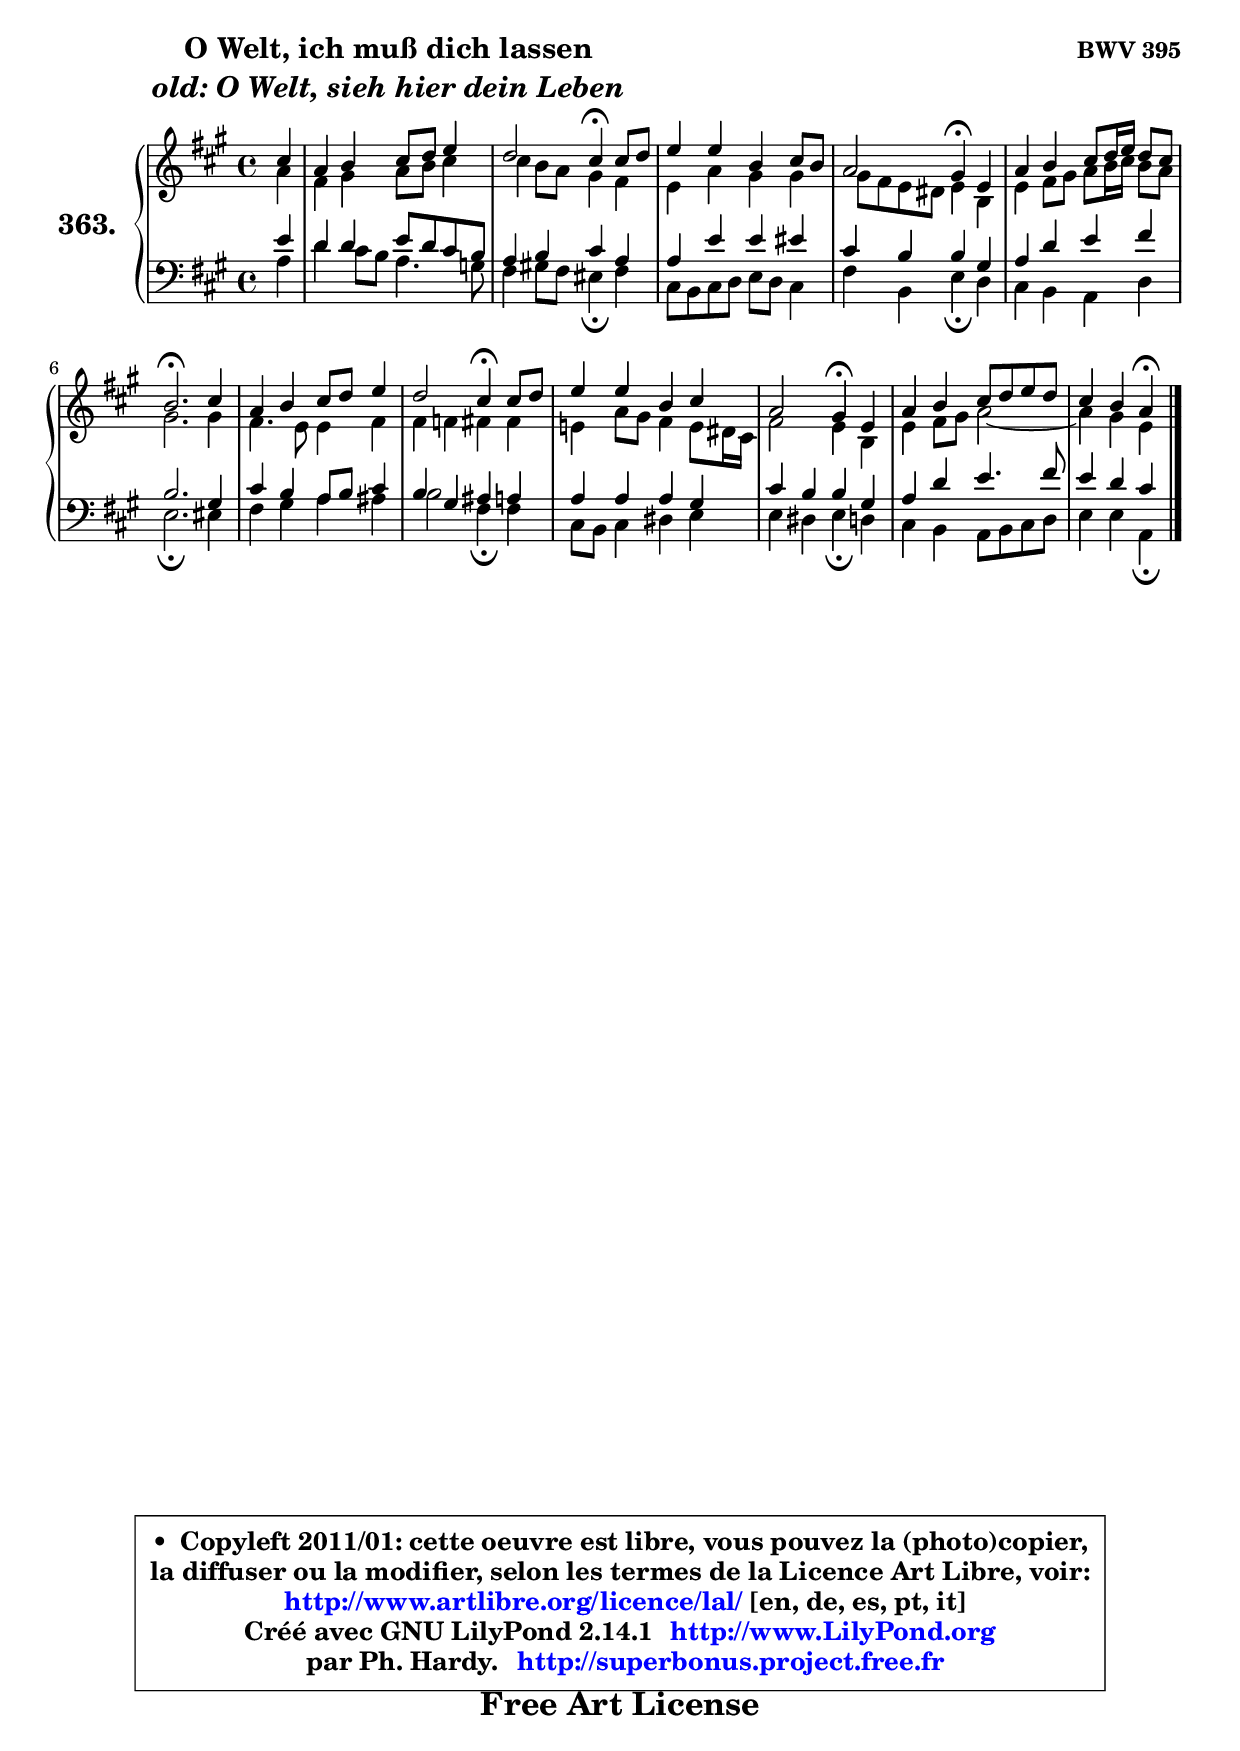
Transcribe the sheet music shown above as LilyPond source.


\version "2.14.1"

    \paper {
%	system-system-spacing #'padding = #0.1
%	score-system-spacing #'padding = #0.1
%	ragged-bottom = ##f
%	ragged-last-bottom = ##f
	}

    \header {
      opus = \markup { \bold "BWV 395" }
      piece = \markup { \hspace #9 \fontsize #2 \bold \column \center-align { \line { "O Welt, ich muß dich lassen" }
                     \line { \italic "old: O Welt, sieh hier dein Leben" }
                 } }
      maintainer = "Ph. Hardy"
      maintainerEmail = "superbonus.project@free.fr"
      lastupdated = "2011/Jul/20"
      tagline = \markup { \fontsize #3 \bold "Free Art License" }
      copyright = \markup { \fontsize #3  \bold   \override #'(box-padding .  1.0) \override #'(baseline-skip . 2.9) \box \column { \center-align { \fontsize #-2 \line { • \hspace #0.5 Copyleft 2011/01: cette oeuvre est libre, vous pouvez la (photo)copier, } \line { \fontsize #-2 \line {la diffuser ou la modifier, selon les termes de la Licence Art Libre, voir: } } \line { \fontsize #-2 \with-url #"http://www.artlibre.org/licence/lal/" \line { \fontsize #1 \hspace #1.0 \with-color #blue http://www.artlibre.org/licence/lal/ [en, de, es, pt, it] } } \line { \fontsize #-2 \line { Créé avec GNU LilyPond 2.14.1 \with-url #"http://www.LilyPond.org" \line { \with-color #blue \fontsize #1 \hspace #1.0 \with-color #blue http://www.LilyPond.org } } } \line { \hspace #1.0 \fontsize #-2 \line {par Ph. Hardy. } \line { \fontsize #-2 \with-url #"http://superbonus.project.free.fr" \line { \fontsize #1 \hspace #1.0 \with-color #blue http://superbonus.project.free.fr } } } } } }

	  }

  guidemidi = {
        r4 |
        R1 |
        r2 \tempo 4 = 30 r4 \tempo 4 = 78 r4 |
        R1 |
        r2 \tempo 4 = 30 r4 \tempo 4 = 78 r4 |
        R1 |
        \tempo 4 = 40 r2. \tempo 4 = 78 r4 |
        R1 |
        r2 \tempo 4 = 30 r4 \tempo 4 = 78 r4 |
        R1 |
        r2 \tempo 4 = 30 r4 \tempo 4 = 78 r4 |
        R1 |
        r2 \tempo 4 = 30 r4 
	}

  upper = {
	\time 4/4
	\key a \major
	\clef treble
	\partial 4
	\voiceOne
	<< { 
	% SOPRANO
	\set Voice.midiInstrument = "acoustic grand"
	\relative c'' {
        cis4 |
        a4 b cis8 d e4 |
        d2 cis4\fermata cis8 d |
        e4 e b cis8 b |
        a2 gis4\fermata e |
        a4 b cis8 d16 e d8 cis |
        b2.\fermata cis4 |
        a4 b cis8 d e4 |
        d2 cis4\fermata cis8 d |
        e4 e b cis |
        a2 gis4\fermata e |
        a4 b cis8 d e d |
        cis4 b a\fermata
        \bar "|."
	} % fin de relative
	}

	\context Voice="1" { \voiceTwo 
	% ALTO
	\set Voice.midiInstrument = "acoustic grand"
	\relative c'' {
        a4 |
        fis4 gis a8 b cis4 |
        cis4 b8 a gis4 fis |
        e4 a gis gis |
	gis8 fis8 e dis e4 b |
        e4 fis8 gis a b16 cis b8 a |
        gis2. gis4 |
        fis4. e8 e4 fis |
        fis4 f fis fis |
        e!4 a8 gis fis4 e8 dis16 cis |
        fis2 e4 b |
        e4 fis8 gis a2 ~ |
	a4 gis e4
        \bar "|."
	} % fin de relative
	\oneVoice
	} >>
	}

    lower = {
	\time 4/4
	\key a \major
	\clef bass
	\partial 4
	\voiceOne
	<< { 
	% TENOR
	\set Voice.midiInstrument = "acoustic grand"
	\relative c' {
        e4 |
        d4 d e8 d cis b |
        a4 b cis a |
        a4 e' e eis |
        cis4 b b gis |
        a4 d e fis |
        b,2. gis4 |
        cis4 b a8 b cis4 |
        b4 gis4 ais a |
        a4 a a gis |
        cis4 b b gis |
        a4 d e4. fis8 |
        e4 d cis
        \bar "|."
	} % fin de relative
	}
	\context Voice="1" { \voiceTwo 
	% BASS
	\set Voice.midiInstrument = "acoustic grand"
	\relative c' {
        a4 |
        d4 cis8 b a4. g8 |
        fis4 gis!8 fis eis4\fermata fis |
        cis8 b cis d e d cis4 |
        fis4 b, e\fermata d |
        cis4 b a d |
        e2.\fermata eis4 |
        fis4 gis a ais |
        b2 fis4\fermata fis |
        cis8 b cis4 dis e |
        e4 dis e\fermata d |
        cis4 b a8 b cis d |
        e4 e a,\fermata
        \bar "|."
	} % fin de relative
	\oneVoice
	} >>
	}


    \score { 

	\new PianoStaff <<
	\set PianoStaff.instrumentName = \markup { \bold \huge "363." }
	\new Staff = "upper" \upper
	\new Staff = "lower" \lower
	>>

    \layout {
%	ragged-last = ##f
	   }

         } % fin de score

  \score {
    \unfoldRepeats { << \guidemidi \upper \lower >> }
    \midi {
    \context {
     \Staff
      \remove "Staff_performer"
               }

     \context {
      \Voice
       \consists "Staff_performer"
                }

     \context { 
      \Score
      tempoWholesPerMinute = #(ly:make-moment 78 4)
		}
	    }
	}

